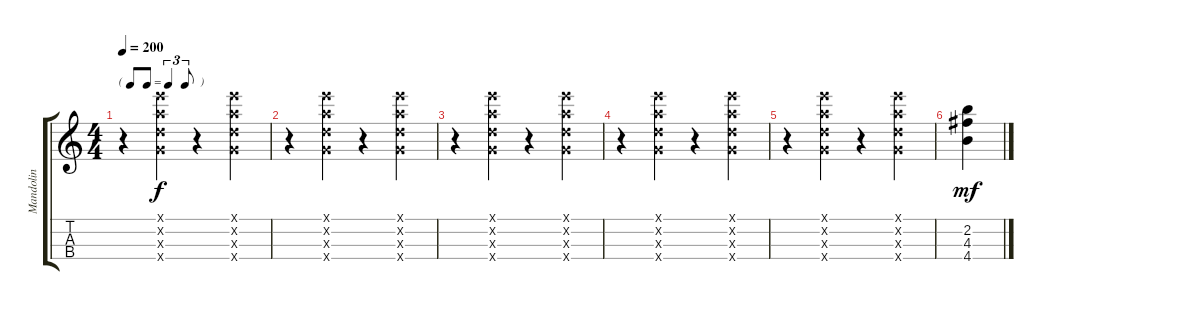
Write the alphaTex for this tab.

\track ("Mandolin" "Mandolin") {instrument acousticguitarnylon}
\staff {score tabs}
\tuning (E5 A4 D4 G3) {hide}
\ts (4 4)
\tf triplet8th
\tempo 200
\clef g2
\ks c
r.4{dy f} (0.1{x} 0.2{x} 0.3{x} 0.4{x}).4 r.4 (0.1{x} 0.2{x} 0.3{x} 0.4{x}).4 |
r.4 (0.1{x} 0.2{x} 0.3{x} 0.4{x}).4 r.4 (0.1{x} 0.2{x} 0.3{x} 0.4{x}).4 |
r.4 (0.1{x} 0.2{x} 0.3{x} 0.4{x}).4 r.4 (0.1{x} 0.2{x} 0.3{x} 0.4{x}).4 |
r.4 (0.1{x} 0.2{x} 0.3{x} 0.4{x}).4 r.4 (0.1{x} 0.2{x} 0.3{x} 0.4{x}).4 |
r.4 (0.1{x} 0.2{x} 0.3{x} 0.4{x}).4 r.4 (0.1{x} 0.2{x} 0.3{x} 0.4{x}).4 |
(2.2 4.3 4.4).4{dy mf}
